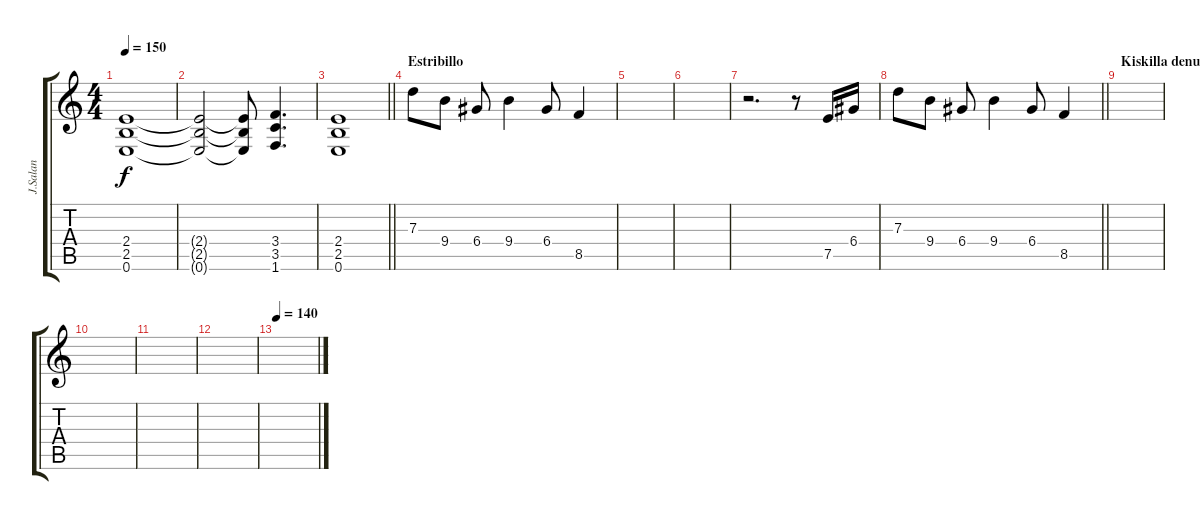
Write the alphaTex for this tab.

\track ("J.Salan" "J.Salan") {instrument overdrivenguitar}
\staff {score tabs}
\tuning (E4 B3 G3 D3 A2 E2) {hide}
\ts (4 4)
\tempo 150
\clef g2
\ks c
(2.4 2.5 0.6).1{dy f} |
(2.4{t} 2.5{t} 0.6{t}).2 (2.4{t} 2.5{t} 0.6{t}).8 (3.4 3.5 1.6).4{d} |
\barLineRight lightlight
(2.4 2.5 0.6).1 |
\section ("" "Estribillo")
7.3.8 9.4.8 6.4.8 9.4.4 6.4.8 8.5.4 |
|
|
r.2{d} r.8 7.5.16 6.4.16 |
\barLineRight lightlight
7.3.8 9.4.8 6.4.8 9.4.4 6.4.8 8.5.4 |
\section ("" "Kiskilla denuevo...")
|
|
|
|
\tempo 140
